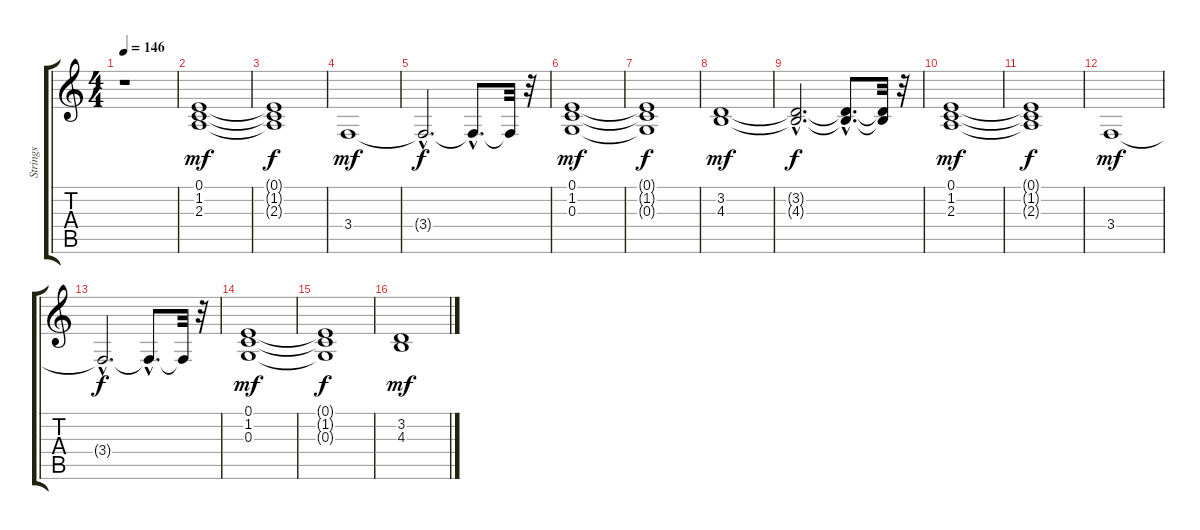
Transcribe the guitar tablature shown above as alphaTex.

\track ("Strings" "Strings") {instrument stringensemble1}
\staff {score tabs}
\tuning (E4 B3 G3 D3 A2 E2) {hide}
\ts (4 4)
\tempo 146
\clef g2
\ks c
r.1{dy f} |
(0.1 1.2 2.3).1{dy mf} |
(0.1{t} 1.2{t} 2.3{t}).1{dy f} |
3.4.1{dy mf} |
3.4{hac t}.2{d dy f} 3.4{hac t}.8{d} 3.4{t}.32 r.32 |
(0.1 1.2 0.3).1{dy mf} |
(0.1{t} 1.2{t} 0.3{t}).1{dy f} |
(3.2 4.3).1{dy mf} |
(3.2{hac t} 4.3{hac t}).2{d dy f} (3.2{hac t} 4.3{hac t}).8{d} (3.2{t} 4.3{t}).32 r.32 |
(0.1 1.2 2.3).1{dy mf} |
(0.1{t} 1.2{t} 2.3{t}).1{dy f} |
3.4.1{dy mf} |
3.4{hac t}.2{d dy f} 3.4{hac t}.8{d} 3.4{t}.32 r.32 |
(0.1 1.2 0.3).1{dy mf} |
(0.1{t} 1.2{t} 0.3{t}).1{dy f} |
(3.2 4.3).1{dy mf}
